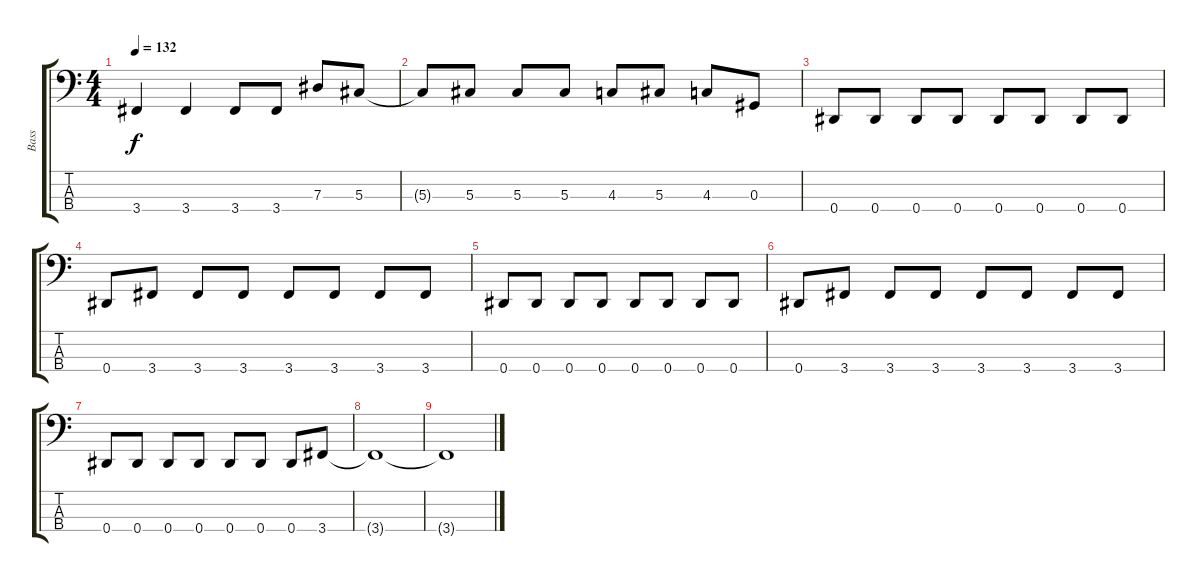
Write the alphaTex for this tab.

\track ("Bass" "Bass") {instrument electricbasspick}
\staff {score tabs}
\tuning (Gb2 Db2 Ab1 Eb1) {hide}
\ts (4 4)
\tempo 132
\clef f4
\ks c
3.4.4{dy f} 3.4.4 3.4.8 3.4.8 7.3.8 5.3.8 |
5.3{t}.8 5.3.8 5.3.8 5.3.8 4.3.8 5.3.8 4.3.8 0.3.8 |
0.4.8 0.4.8 0.4.8 0.4.8 0.4.8 0.4.8 0.4.8 0.4.8 |
0.4.8 3.4.8 3.4.8 3.4.8 3.4.8 3.4.8 3.4.8 3.4.8 |
0.4.8 0.4.8 0.4.8 0.4.8 0.4.8 0.4.8 0.4.8 0.4.8 |
0.4.8 3.4.8 3.4.8 3.4.8 3.4.8 3.4.8 3.4.8 3.4.8 |
0.4.8 0.4.8 0.4.8 0.4.8 0.4.8 0.4.8 0.4.8 3.4.8 |
3.4{t}.1 |
3.4{t}.1
